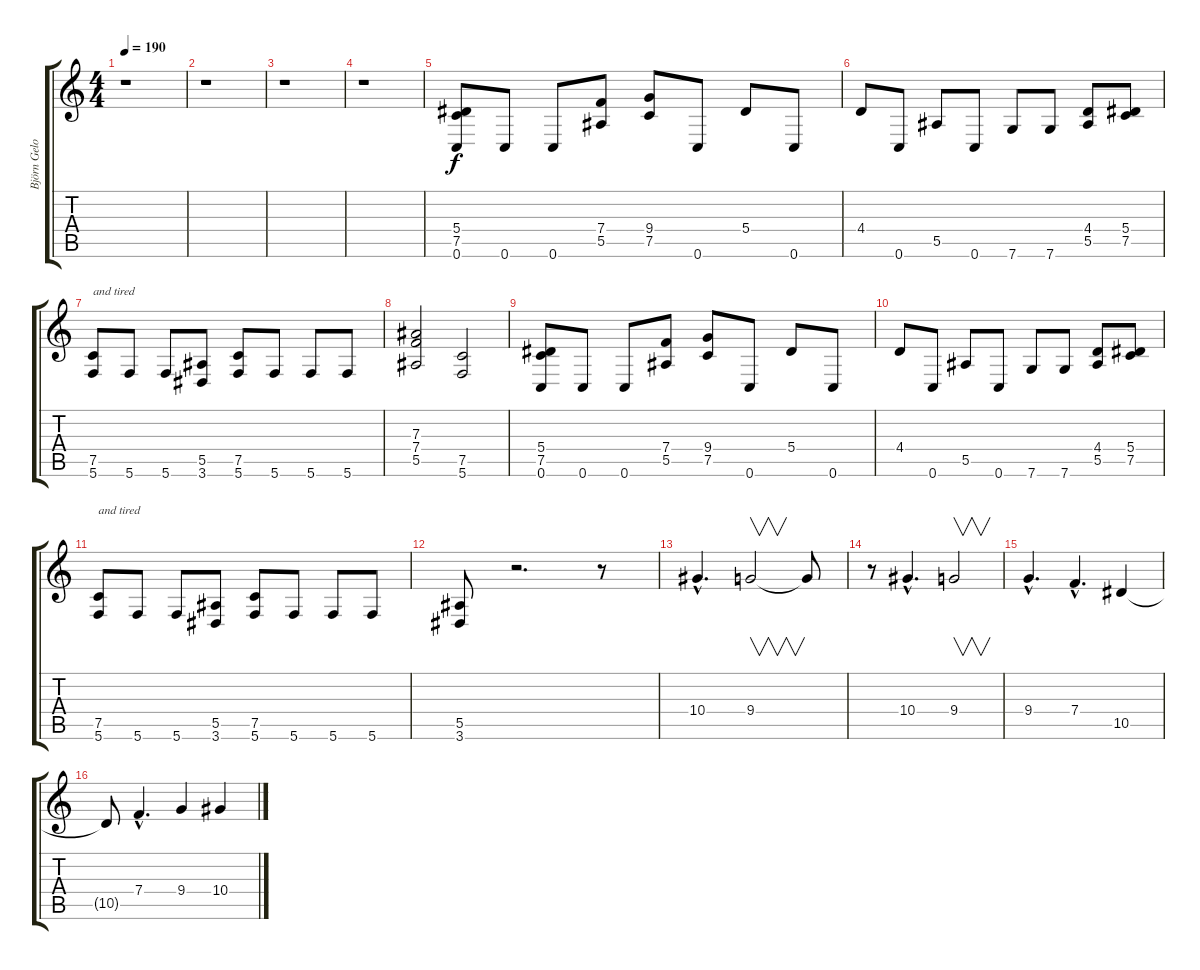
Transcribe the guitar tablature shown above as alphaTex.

\track ("Björn Gelotte" "Björn Gelo") {instrument distortionguitar}
\staff {score tabs}
\tuning (C4 G3 Eb3 Bb2 F2 C2) {hide}
\ts (4 4)
\tempo 190
\clef g2
\ks c
r.1{dy f} |
r.1 |
r.1 |
r.1 |
(5.4 7.5 0.6).8 0.6.8 0.6.8 (7.4 5.5).8 (9.4 7.5).8 0.6.8 5.4.8 0.6.8 |
4.4.8 0.6.8 5.5.8 0.6.8 7.6.8 7.6.8 (4.4 5.5).8 (5.4 7.5).8 |
(7.5 5.6).8{txt "and tired"} 5.6.8 5.6.8 (5.5 3.6).8 (7.5 5.6).8 5.6.8 5.6.8 5.6.8 |
(7.3 7.4 5.5).2 (7.5 5.6).2 |
(5.4 7.5 0.6).8 0.6.8 0.6.8 (7.4 5.5).8 (9.4 7.5).8 0.6.8 5.4.8 0.6.8 |
4.4.8 0.6.8 5.5.8 0.6.8 7.6.8 7.6.8 (4.4 5.5).8 (5.4 7.5).8 |
(7.5 5.6).8{txt "and tired"} 5.6.8 5.6.8 (5.5 3.6).8 (7.5 5.6).8 5.6.8 5.6.8 5.6.8 |
(5.5 3.6).8 r.2{d} r.8 |
10.4{hac}.4{d} 9.4.2{v} 9.4{t}.8 |
r.8 10.4{hac}.4{d} 9.4.2{v} |
9.4{hac}.4{d} 7.4{hac}.4{d} 10.5.4 |
10.5{t}.8 7.4{hac}.4{d} 9.4.4 10.4.4
